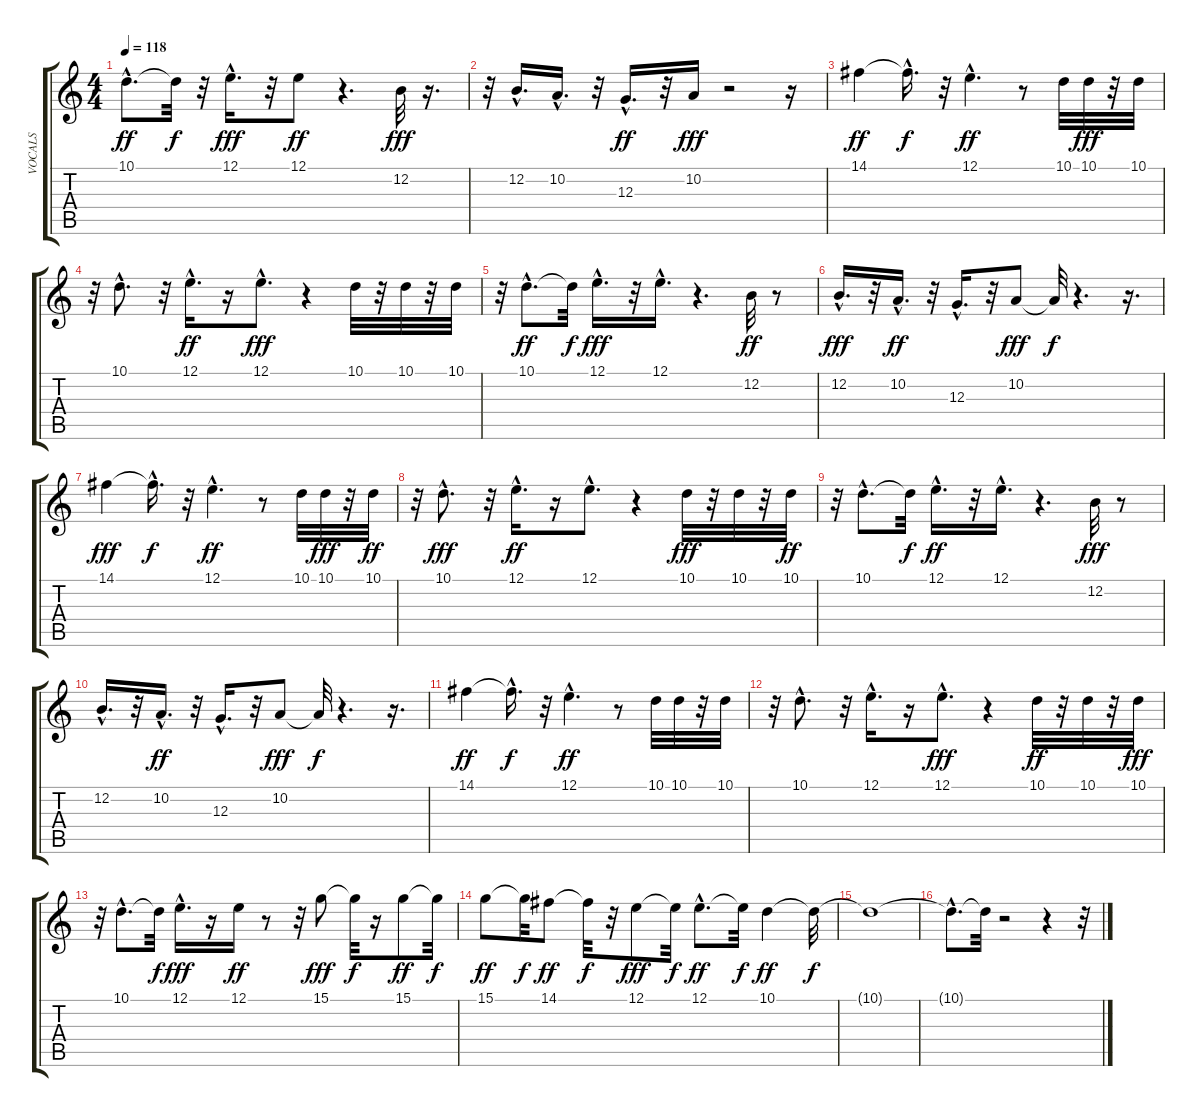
\track ("VOCALS" "VOCALS") {instrument harmonica}
\staff {score tabs}
\tuning (E4 B3 G3 D3 A2 E2) {hide}
\ts (4 4)
\tempo 118
\clef g2
\ks c
10.1{hac}.8{d dy ff} 10.1{t}.32{dy f} r.32 12.1{hac}.16{d dy fff} r.32 12.1.8{dy ff} r.4{d} 12.2.32{dy fff} r.16{d} |
r.32 12.2{hac}.16{d} 10.2{hac}.16{d} r.32 12.3{hac}.16{d dy ff} r.32 10.2.16{dy fff} r.2 r.16 |
14.1.4{dy ff} 14.1{hac t}.16{d dy f} r.32 12.1{hac}.4{d dy ff} r.8 10.1.32 10.1.32{dy fff} r.32 10.1.32 |
r.32 10.1{hac}.8{d} r.32 12.1{hac}.16{d dy ff} r.16 12.1{hac}.8{d dy fff} r.4 10.1.32 r.32 10.1.32 r.32 10.1.32 |
r.32 10.1{hac}.8{d dy ff} 10.1{t}.32{dy f} 12.1{hac}.16{d dy fff} r.32 12.1{hac}.16{d} r.4{d} 12.2.32{dy ff} r.8 |
12.2{hac}.16{d dy fff} r.32 10.2{hac}.16{d dy ff} r.32 12.3{hac}.16{d} r.32 10.2.8{dy fff} 10.2{t}.32{dy f} r.4{d} r.16{d} |
14.1.4{dy fff} 14.1{hac t}.16{d dy f} r.32 12.1{hac}.4{d dy ff} r.8 10.1.32 10.1.32{dy fff} r.32 10.1.32{dy ff} |
r.32 10.1{hac}.8{d dy fff} r.32 12.1{hac}.16{d dy ff} r.16 12.1{hac}.8{d} r.4 10.1.32{dy fff} r.32 10.1.32 r.32 10.1.32{dy ff} |
r.32 10.1{hac}.8{d} 10.1{t}.32{dy f} 12.1{hac}.16{d dy ff} r.32 12.1{hac}.16{d} r.4{d} 12.2.32{dy fff} r.8 |
12.2{hac}.16{d} r.32 10.2{hac}.16{d dy ff} r.32 12.3{hac}.16{d} r.32 10.2.8{dy fff} 10.2{t}.32{dy f} r.4{d} r.16{d} |
14.1.4{dy ff} 14.1{hac t}.16{d dy f} r.32 12.1{hac}.4{d dy ff} r.8 10.1.32 10.1.32 r.32 10.1.32 |
r.32 10.1{hac}.8{d} r.32 12.1{hac}.16{d} r.16 12.1{hac}.8{d dy fff} r.4 10.1.32{dy ff} r.32 10.1.32 r.32 10.1.32{dy fff} |
r.32 10.1{hac}.8{d} 10.1{t}.32{dy f} 12.1{hac}.16{d dy fff} r.16 12.1.16{dy ff} r.8 r.32 15.1.8{dy fff} 15.1{t}.32{dy f} r.16 15.1.8{dy ff} 15.1{t}.32{dy f} |
15.1.8{dy ff} 15.1{t}.32{dy f} 14.1.8{dy ff} 14.1{t}.32{dy f} r.32 12.1.8{dy fff} 12.1{t}.32{dy f} 12.1{hac}.8{d dy ff} 12.1{t}.32{dy f} 10.1.4{dy ff} 10.1{t}.32{dy f} |
10.1{t}.1 |
10.1{hac t}.8{d} 10.1{t}.32 r.2 r.4 r.32
